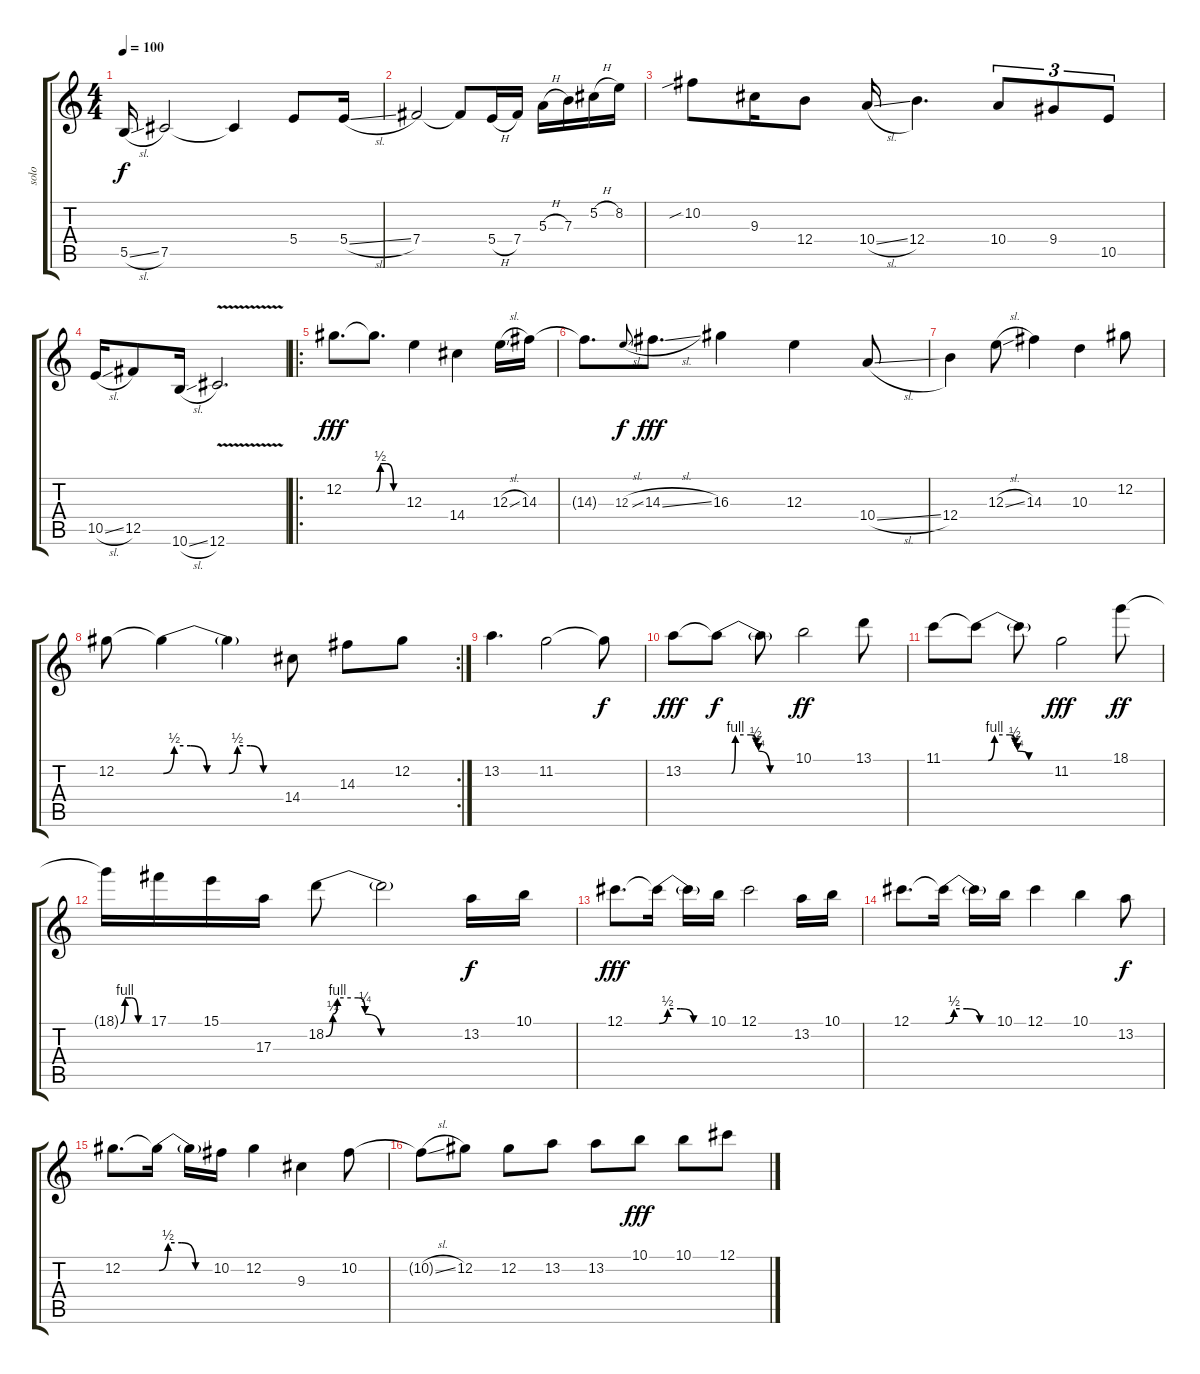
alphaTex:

\track ("solo" "solo") {instrument distortionguitar}
\staff {score tabs}
\tuning (Db4 Ab3 E3 B2 Gb2 Db2) {hide}
\ts (4 4)
\tempo 100
\clef g2
\ks c
5.5{sl}.16{dy f} 7.5.2 7.5{t}.4 5.4.8 5.4{sl}.16 |
7.4.2 7.4{t}.8 5.4{h}.16 7.4.16 5.3{h}.16 7.3.16 5.2{h}.16 8.2.16 |
10.2{sib}.8 9.3.16 12.4.8 10.4{sl}.16 12.4.4{d} 10.4.8{tu (3 2)} 9.4.8{tu (3 2)} 10.5.8{tu (3 2)} |
10.5{sl}.16 12.5.8 10.6{sl}.16 12.6{v}.2{d} |
\ro
12.2.8{d dy fff volume 13 balance 8 instrument distortionguitar} 12.2{be (custom 0 0 10 2 25 2 40 0 60 0) t}.8{d} 12.3.4 14.4.4 12.3{sl}.16 14.3.16 |
14.3{t}.8{d} 12.3{sl}.8{gr onbeat dy f} 14.3{sl}.8{d dy fff} 16.3.4 12.3.4 10.4{sl}.8 |
12.4.4 12.3{sl}.8 14.3.4 10.3.4 12.2.8 |
\rc 2
12.2.8 12.2{be (custom 0 0 10 2 25 2 40 0 60 0) t}.4 12.2{be (custom 0 0 10 2 25 2 40 0 60 0) t}.4 14.4.8 14.3.8 12.2.8 |
13.2.4{d} 11.2.2 11.2{t}.8{dy f} |
13.2.8{dy fff} 13.2{be (custom 0 0 10 0 13 4 25 4 29 2 31 1 40 0 60 0) t}.8{dy f} 13.2{t}.8 10.1.2{dy ff} 13.1.8 |
11.1.8 11.1{be (custom 0 0 8 0 13 4 25 4 29 2 31 1 40 0 60 0) t}.8 11.1{t}.8 11.2.2{dy fff} 18.1.8{dy ff} |
18.1{be (custom 0 0 10 4 25 4 40 0 60 0) t}.16 17.1.16 15.1.16 17.3.16 18.2{be (custom 0 0 3 1 5 4 14 4 17 1 24 0 60 0)}.8 18.2{t}.2 13.2.16{dy f balance 13} 10.1.16 |
12.1.8{d dy fff} 12.1{be (custom 0 0 10 2 25 2 40 0 60 0) t}.16 12.1{t}.16 10.1.16 12.1.2 13.2.16 10.1.16 |
12.1.8{d} 12.1{be (custom 0 0 10 2 25 2 40 0 60 0) t}.16 12.1{t}.16 10.1.16 12.1.4 10.1.4 13.2.8{dy f} |
12.2.8{d} 12.2{be (custom 0 0 10 2 25 2 40 0 60 0) t}.16 12.2{t}.16 10.2.16 12.2.4 9.3.4 10.2.8 |
10.2{sl t}.8 12.2.8 12.2.8 13.2.8 13.2.8 10.1.8{dy fff} 10.1.8 12.1.8
